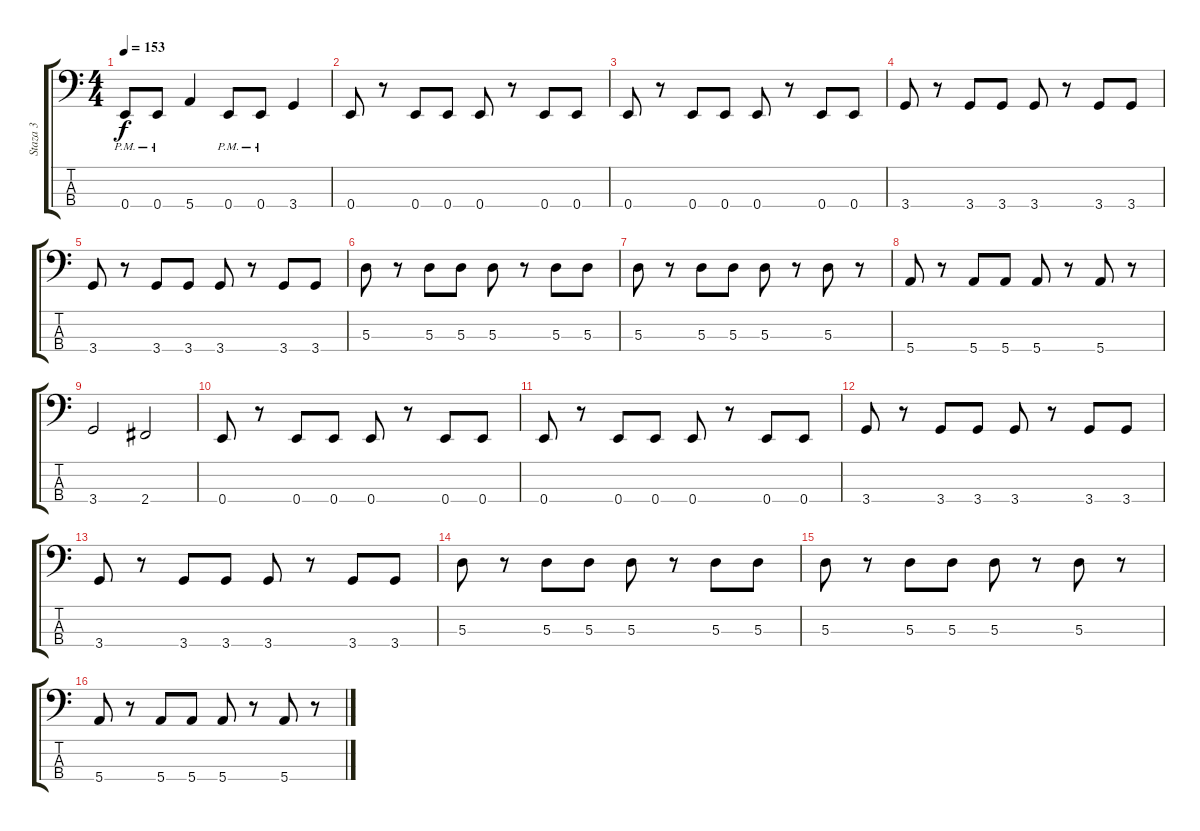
\track ("Staza 3" "Staza 3") {instrument electricbassfinger}
\staff {score tabs}
\tuning (G2 D2 A1 E1) {hide}
\ts (4 4)
\tempo 153
\clef f4
\ks c
0.4{pm}.8{dy f} 0.4{pm}.8 5.4.4 0.4{pm}.8 0.4{pm}.8 3.4.4 |
0.4.8 r.8 0.4.8 0.4.8 0.4.8 r.8 0.4.8 0.4.8 |
0.4.8 r.8 0.4.8 0.4.8 0.4.8 r.8 0.4.8 0.4.8 |
3.4.8 r.8 3.4.8 3.4.8 3.4.8 r.8 3.4.8 3.4.8 |
3.4.8 r.8 3.4.8 3.4.8 3.4.8 r.8 3.4.8 3.4.8 |
5.3.8 r.8 5.3.8 5.3.8 5.3.8 r.8 5.3.8 5.3.8 |
5.3.8 r.8 5.3.8 5.3.8 5.3.8 r.8 5.3.8 r.8 |
5.4.8 r.8 5.4.8 5.4.8 5.4.8 r.8 5.4.8 r.8 |
3.4.2 2.4.2 |
0.4.8 r.8 0.4.8 0.4.8 0.4.8 r.8 0.4.8 0.4.8 |
0.4.8 r.8 0.4.8 0.4.8 0.4.8 r.8 0.4.8 0.4.8 |
3.4.8 r.8 3.4.8 3.4.8 3.4.8 r.8 3.4.8 3.4.8 |
3.4.8 r.8 3.4.8 3.4.8 3.4.8 r.8 3.4.8 3.4.8 |
5.3.8 r.8 5.3.8 5.3.8 5.3.8 r.8 5.3.8 5.3.8 |
5.3.8 r.8 5.3.8 5.3.8 5.3.8 r.8 5.3.8 r.8 |
5.4.8 r.8 5.4.8 5.4.8 5.4.8 r.8 5.4.8 r.8
